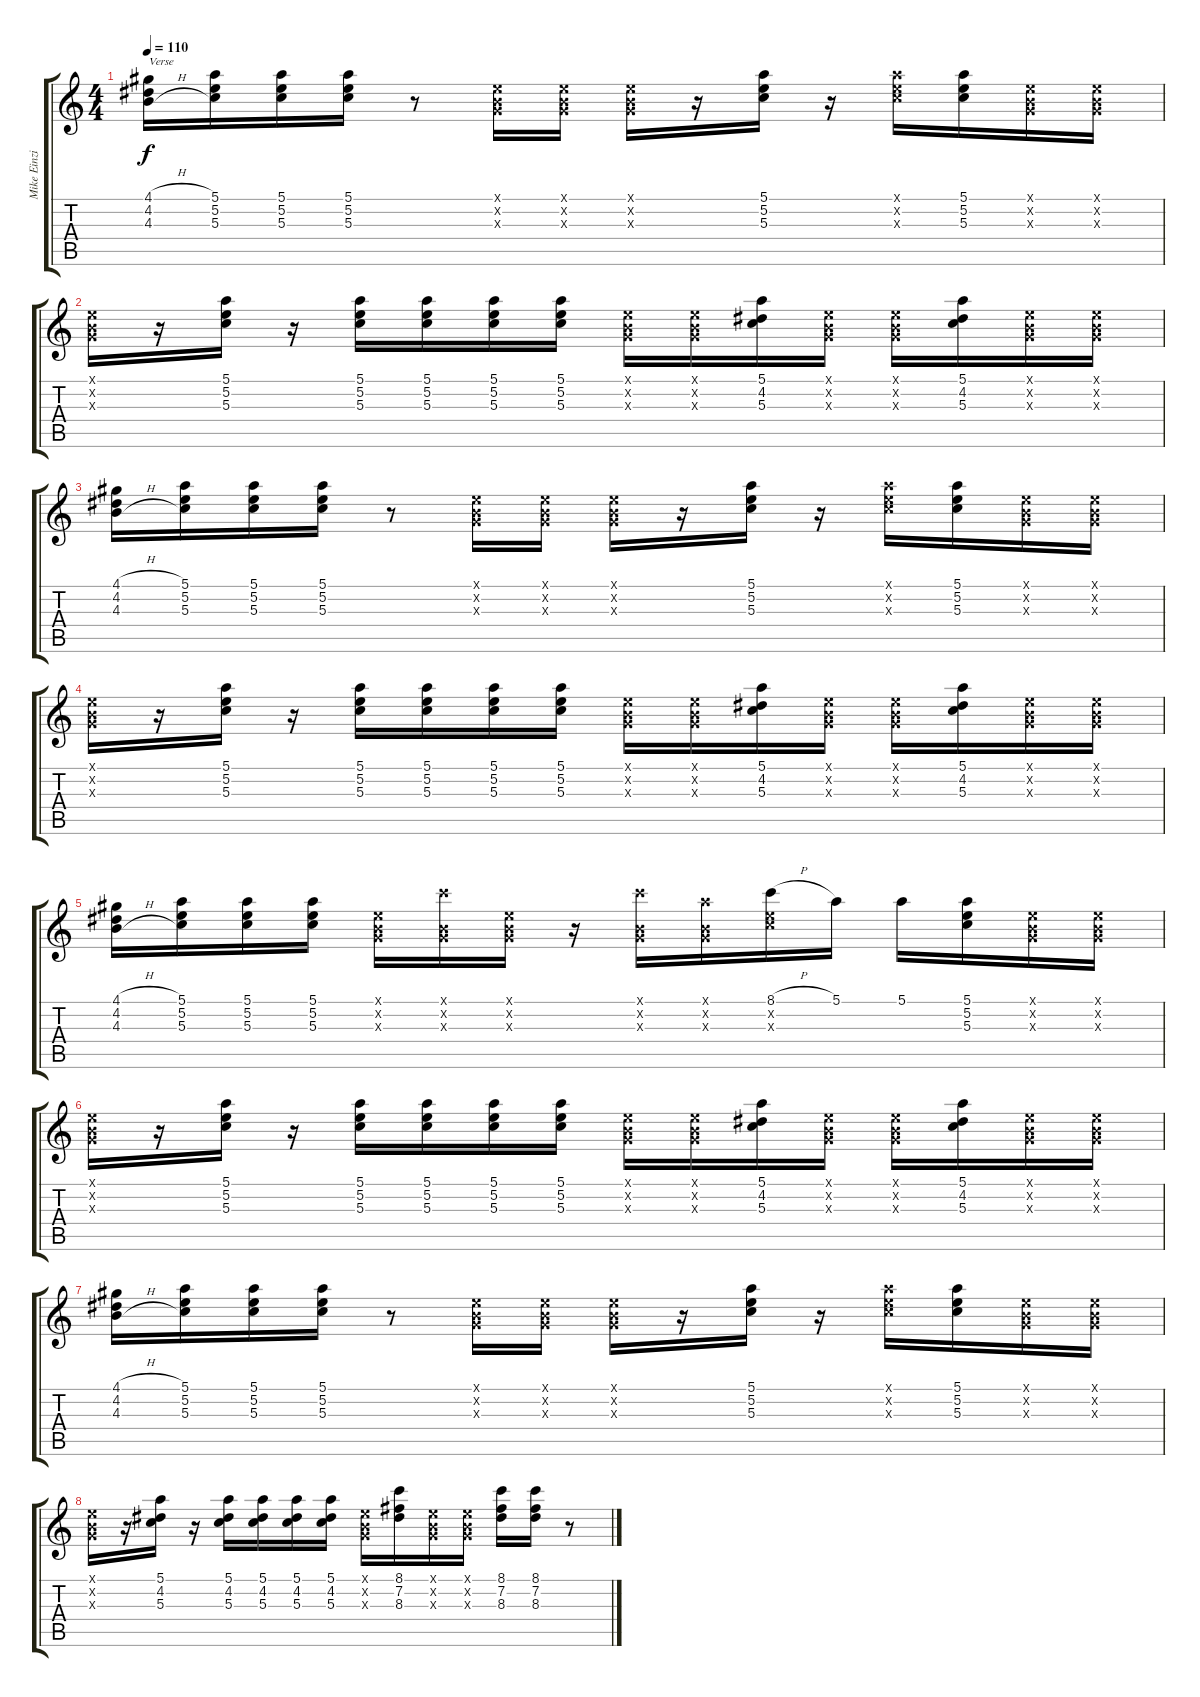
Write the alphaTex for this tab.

\track ("Mike Einziger" "Mike Einzi") {instrument electricguitarclean}
\staff {score tabs}
\tuning (E4 B3 G3 D3 A2 E2) {hide}
\ts (4 4)
\tempo 110
\clef g2
\ks c
(4.1{h} 4.2{h} 4.3{h}).16{txt "Verse" dy f} (5.1 5.2 5.3).16 (5.1 5.2 5.3).16 (5.1 5.2 5.3).16 r.8 (0.1{x} 0.2{x} 0.3{x}).16 (0.1{x} 0.2{x} 0.3{x}).16 (0.1{x} 0.2{x} 0.3{x}).16 r.16 (5.1 5.2 5.3).16 r.16 (5.1{x} 5.2{x} 5.3{x}).16 (5.1 5.2 5.3).16 (0.1{x} 0.2{x} 0.3{x}).16 (0.1{x} 0.2{x} 0.3{x}).16 |
(0.1{x} 0.2{x} 0.3{x}).16 r.16 (5.1 5.2 5.3).16 r.16 (5.1 5.2 5.3).16 (5.1 5.2 5.3).16 (5.1 5.2 5.3).16 (5.1 5.2 5.3).16 (0.1{x} 0.2{x} 0.3{x}).16 (0.1{x} 0.2{x} 0.3{x}).16 (5.1 4.2 5.3).16 (0.1{x} 0.2{x} 0.3{x}).16 (0.1{x} 0.2{x} 0.3{x}).16 (5.1 4.2 5.3).16 (0.1{x} 0.2{x} 0.3{x}).16 (0.1{x} 0.2{x} 0.3{x}).16 |
(4.1{h} 4.2{h} 4.3{h}).16 (5.1 5.2 5.3).16 (5.1 5.2 5.3).16 (5.1 5.2 5.3).16 r.8 (0.1{x} 0.2{x} 0.3{x}).16 (0.1{x} 0.2{x} 0.3{x}).16 (0.1{x} 0.2{x} 0.3{x}).16 r.16 (5.1 5.2 5.3).16 r.16 (5.1{x} 5.2{x} 5.3{x}).16 (5.1 5.2 5.3).16 (0.1{x} 0.2{x} 0.3{x}).16 (0.1{x} 0.2{x} 0.3{x}).16 |
(0.1{x} 0.2{x} 0.3{x}).16 r.16 (5.1 5.2 5.3).16 r.16 (5.1 5.2 5.3).16 (5.1 5.2 5.3).16 (5.1 5.2 5.3).16 (5.1 5.2 5.3).16 (0.1{x} 0.2{x} 0.3{x}).16 (0.1{x} 0.2{x} 0.3{x}).16 (5.1 4.2 5.3).16 (0.1{x} 0.2{x} 0.3{x}).16 (0.1{x} 0.2{x} 0.3{x}).16 (5.1 4.2 5.3).16 (0.1{x} 0.2{x} 0.3{x}).16 (0.1{x} 0.2{x} 0.3{x}).16 |
(4.1{h} 4.2{h} 4.3{h}).16 (5.1 5.2 5.3).16 (5.1 5.2 5.3).16 (5.1 5.2 5.3).16 (0.1{x} 0.2{x} 0.3{x}).16 (8.1{x} 0.2{x} 0.3{x}).16 (0.1{x} 0.2{x} 0.3{x}).16 r.16 (8.1{x} 0.2{x} 0.3{x}).16 (5.1{x} 0.2{x} 0.3{x}).16 (8.1{h} 5.2{x} 5.3{x}).16 5.1.16 5.1.16 (5.1 5.2 5.3).16 (0.1{x} 0.2{x} 0.3{x}).16 (0.1{x} 0.2{x} 0.3{x}).16 |
(0.1{x} 0.2{x} 0.3{x}).16 r.16 (5.1 5.2 5.3).16 r.16 (5.1 5.2 5.3).16 (5.1 5.2 5.3).16 (5.1 5.2 5.3).16 (5.1 5.2 5.3).16 (0.1{x} 0.2{x} 0.3{x}).16 (0.1{x} 0.2{x} 0.3{x}).16 (5.1 4.2 5.3).16 (0.1{x} 0.2{x} 0.3{x}).16 (0.1{x} 0.2{x} 0.3{x}).16 (5.1 4.2 5.3).16 (0.1{x} 0.2{x} 0.3{x}).16 (0.1{x} 0.2{x} 0.3{x}).16 |
(4.1{h} 4.2{h} 4.3{h}).16 (5.1 5.2 5.3).16 (5.1 5.2 5.3).16 (5.1 5.2 5.3).16 r.8 (0.1{x} 0.2{x} 0.3{x}).16 (0.1{x} 0.2{x} 0.3{x}).16 (0.1{x} 0.2{x} 0.3{x}).16 r.16 (5.1 5.2 5.3).16 r.16 (5.1{x} 5.2{x} 5.3{x}).16 (5.1 5.2 5.3).16 (0.1{x} 0.2{x} 0.3{x}).16 (0.1{x} 0.2{x} 0.3{x}).16 |
(0.1{x} 0.2{x} 0.3{x}).16 r.16 (5.1 4.2 5.3).16 r.16 (5.1 4.2 5.3).16 (5.1 4.2 5.3).16 (5.1 4.2 5.3).16 (5.1 4.2 5.3).16 (0.1{x} 0.2{x} 0.3{x}).16 (8.1 7.2 8.3).16 (0.1{x} 0.2{x} 0.3{x}).16 (0.1{x} 0.2{x} 0.3{x}).16 (8.1 7.2 8.3).16 (8.1 7.2 8.3).16 r.8
